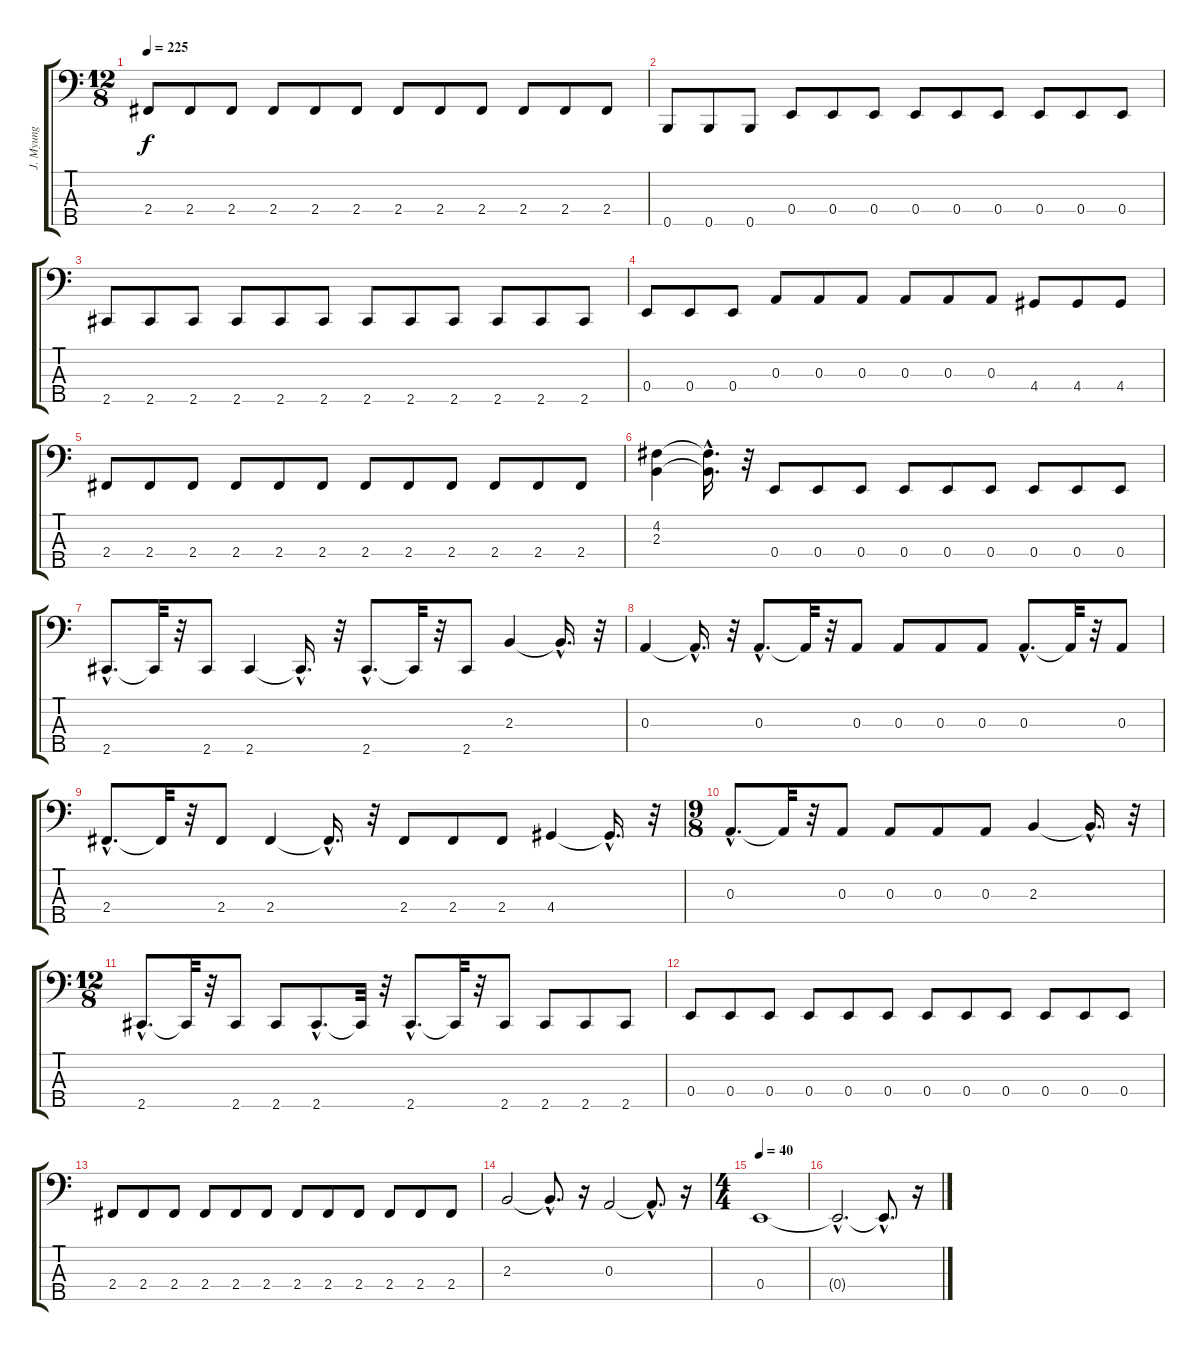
\track ("J. Myung" "J. Myung") {instrument electricbassfinger}
\staff {score tabs}
\tuning (G2 D2 A1 E1 B0) {hide}
\ts (12 8)
\tempo 225
\clef f4
\ks c
2.4.8{dy f} 2.4.8 2.4.8 2.4.8 2.4.8 2.4.8 2.4.8 2.4.8 2.4.8 2.4.8 2.4.8 2.4.8 |
0.5.8 0.5.8 0.5.8 0.4.8 0.4.8 0.4.8 0.4.8 0.4.8 0.4.8 0.4.8 0.4.8 0.4.8 |
2.5.8 2.5.8 2.5.8 2.5.8 2.5.8 2.5.8 2.5.8 2.5.8 2.5.8 2.5.8 2.5.8 2.5.8 |
0.4.8 0.4.8 0.4.8 0.3.8 0.3.8 0.3.8 0.3.8 0.3.8 0.3.8 4.4.8 4.4.8 4.4.8 |
2.4.8 2.4.8 2.4.8 2.4.8 2.4.8 2.4.8 2.4.8 2.4.8 2.4.8 2.4.8 2.4.8 2.4.8 |
(4.2 2.3).4 (4.2{hac t} 2.3{hac t}).16{d} r.32 0.4.8 0.4.8 0.4.8 0.4.8 0.4.8 0.4.8 0.4.8 0.4.8 0.4.8 |
2.5{hac}.8{d} 2.5{t}.32 r.32 2.5.8 2.5.4 2.5{hac t}.16{d} r.32 2.5{hac}.8{d} 2.5{t}.32 r.32 2.5.8 2.3.4 2.3{hac t}.16{d} r.32 |
0.3.4 0.3{hac t}.16{d} r.32 0.3{hac}.8{d} 0.3{t}.32 r.32 0.3.8 0.3.8 0.3.8 0.3.8 0.3{hac}.8{d} 0.3{t}.32 r.32 0.3.8 |
2.4{hac}.8{d} 2.4{t}.32 r.32 2.4.8 2.4.4 2.4{hac t}.16{d} r.32 2.4.8 2.4.8 2.4.8 4.4.4 4.4{hac t}.16{d} r.32 |
\ts (9 8)
0.3{hac}.8{d} 0.3{t}.32 r.32 0.3.8 0.3.8 0.3.8 0.3.8 2.3.4 2.3{hac t}.16{d} r.32 |
\ts (12 8)
2.5{hac}.8{d} 2.5{t}.32 r.32 2.5.8 2.5.8 2.5{hac}.8{d} 2.5{t}.32 r.32 2.5{hac}.8{d} 2.5{t}.32 r.32 2.5.8 2.5.8 2.5.8 2.5.8 |
0.4.8 0.4.8 0.4.8 0.4.8 0.4.8 0.4.8 0.4.8 0.4.8 0.4.8 0.4.8 0.4.8 0.4.8 |
2.4.8 2.4.8 2.4.8 2.4.8 2.4.8 2.4.8 2.4.8 2.4.8 2.4.8 2.4.8 2.4.8 2.4.8 |
2.3.2 2.3{hac t}.8{d} r.16 0.3.2 0.3{hac t}.8{d} r.16 |
\ts (4 4)
\tempo 40
0.4.1 |
0.4{hac t}.2{d} 0.4{hac t}.8{d} r.16
